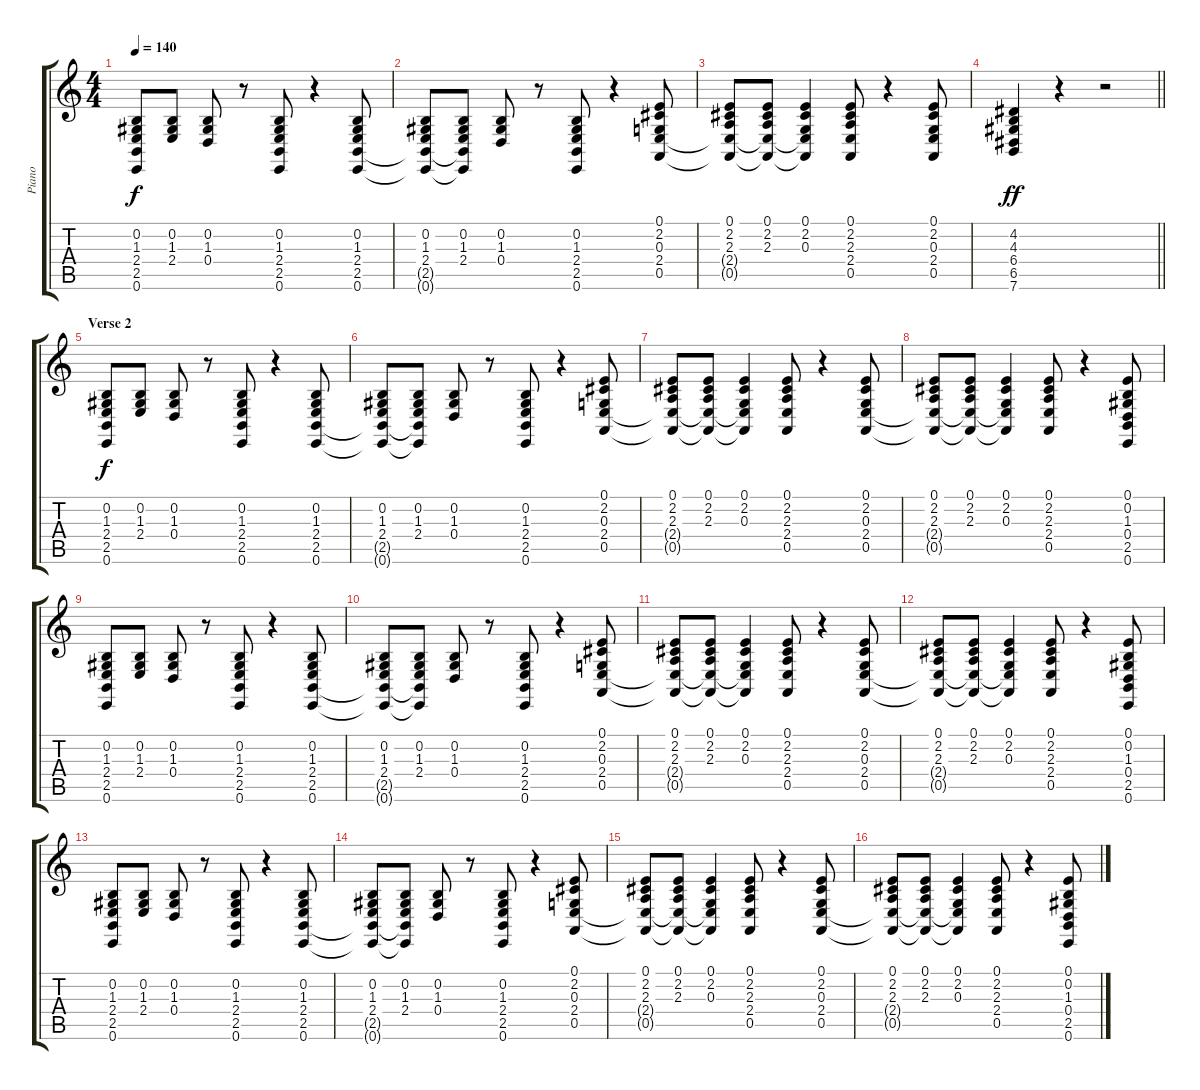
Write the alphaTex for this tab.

\track ("Piano" "Piano") {instrument electricgrandpiano}
\staff {score tabs}
\tuning (E4 B3 G3 D3 A2 E2) {hide}
\ts (4 4)
\tempo 140
\clef g2
\ks c
(0.2 1.3 2.4 2.5 0.6).8{dy f} (0.2 1.3 2.4).8 (0.2 1.3 0.4).8 r.8 (0.2 1.3 2.4 2.5 0.6).8 r.4 (0.2 1.3 2.4 2.5 0.6).8 |
(0.2 1.3 2.4 2.5{t} 0.6{t}).8 (0.2 1.3 2.4 2.5{t} 0.6{t}).8 (0.2 1.3 0.4).8 r.8 (0.2 1.3 2.4 2.5 0.6).8 r.4 (0.1 2.2 0.3 2.4 0.5).8 |
(0.1 2.2 2.3 2.4{t} 0.5{t}).8 (0.1 2.2 2.3 2.4{t} 0.5{t}).8 (0.1 2.2 0.3 2.4{t} 0.5{t}).4 (0.1 2.2 2.3 2.4 0.5).8 r.4 (0.1 2.2 0.3 2.4 0.5).8 |
\barLineRight lightlight
(4.2 4.3 6.4 6.5 7.6).4{dy ff} r.4 r.2 |
\section ("" "Verse 2")
(0.2 1.3 2.4 2.5 0.6).8{dy f} (0.2 1.3 2.4).8 (0.2 1.3 0.4).8 r.8 (0.2 1.3 2.4 2.5 0.6).8 r.4 (0.2 1.3 2.4 2.5 0.6).8 |
(0.2 1.3 2.4 2.5{t} 0.6{t}).8 (0.2 1.3 2.4 2.5{t} 0.6{t}).8 (0.2 1.3 0.4).8 r.8 (0.2 1.3 2.4 2.5 0.6).8 r.4 (0.1 2.2 0.3 2.4 0.5).8 |
(0.1 2.2 2.3 2.4{t} 0.5{t}).8 (0.1 2.2 2.3 2.4{t} 0.5{t}).8 (0.1 2.2 0.3 2.4{t} 0.5{t}).4 (0.1 2.2 2.3 2.4 0.5).8 r.4 (0.1 2.2 0.3 2.4 0.5).8 |
(0.1 2.2 2.3 2.4{t} 0.5{t}).8 (0.1 2.2 2.3 2.4{t} 0.5{t}).8 (0.1 2.2 0.3 2.4{t} 0.5{t}).4 (0.1 2.2 2.3 2.4 0.5).8 r.4 (0.1 0.2 1.3 0.4 2.5 0.6).8 |
(0.2 1.3 2.4 2.5 0.6).8 (0.2 1.3 2.4).8 (0.2 1.3 0.4).8 r.8 (0.2 1.3 2.4 2.5 0.6).8 r.4 (0.2 1.3 2.4 2.5 0.6).8 |
(0.2 1.3 2.4 2.5{t} 0.6{t}).8 (0.2 1.3 2.4 2.5{t} 0.6{t}).8 (0.2 1.3 0.4).8 r.8 (0.2 1.3 2.4 2.5 0.6).8 r.4 (0.1 2.2 0.3 2.4 0.5).8 |
(0.1 2.2 2.3 2.4{t} 0.5{t}).8 (0.1 2.2 2.3 2.4{t} 0.5{t}).8 (0.1 2.2 0.3 2.4{t} 0.5{t}).4 (0.1 2.2 2.3 2.4 0.5).8 r.4 (0.1 2.2 0.3 2.4 0.5).8 |
(0.1 2.2 2.3 2.4{t} 0.5{t}).8 (0.1 2.2 2.3 2.4{t} 0.5{t}).8 (0.1 2.2 0.3 2.4{t} 0.5{t}).4 (0.1 2.2 2.3 2.4 0.5).8 r.4 (0.1 0.2 1.3 0.4 2.5 0.6).8 |
(0.2 1.3 2.4 2.5 0.6).8 (0.2 1.3 2.4).8 (0.2 1.3 0.4).8 r.8 (0.2 1.3 2.4 2.5 0.6).8 r.4 (0.2 1.3 2.4 2.5 0.6).8 |
(0.2 1.3 2.4 2.5{t} 0.6{t}).8 (0.2 1.3 2.4 2.5{t} 0.6{t}).8 (0.2 1.3 0.4).8 r.8 (0.2 1.3 2.4 2.5 0.6).8 r.4 (0.1 2.2 0.3 2.4 0.5).8 |
(0.1 2.2 2.3 2.4{t} 0.5{t}).8 (0.1 2.2 2.3 2.4{t} 0.5{t}).8 (0.1 2.2 0.3 2.4{t} 0.5{t}).4 (0.1 2.2 2.3 2.4 0.5).8 r.4 (0.1 2.2 0.3 2.4 0.5).8 |
(0.1 2.2 2.3 2.4{t} 0.5{t}).8 (0.1 2.2 2.3 2.4{t} 0.5{t}).8 (0.1 2.2 0.3 2.4{t} 0.5{t}).4 (0.1 2.2 2.3 2.4 0.5).8 r.4 (0.1 0.2 1.3 0.4 2.5 0.6).8
